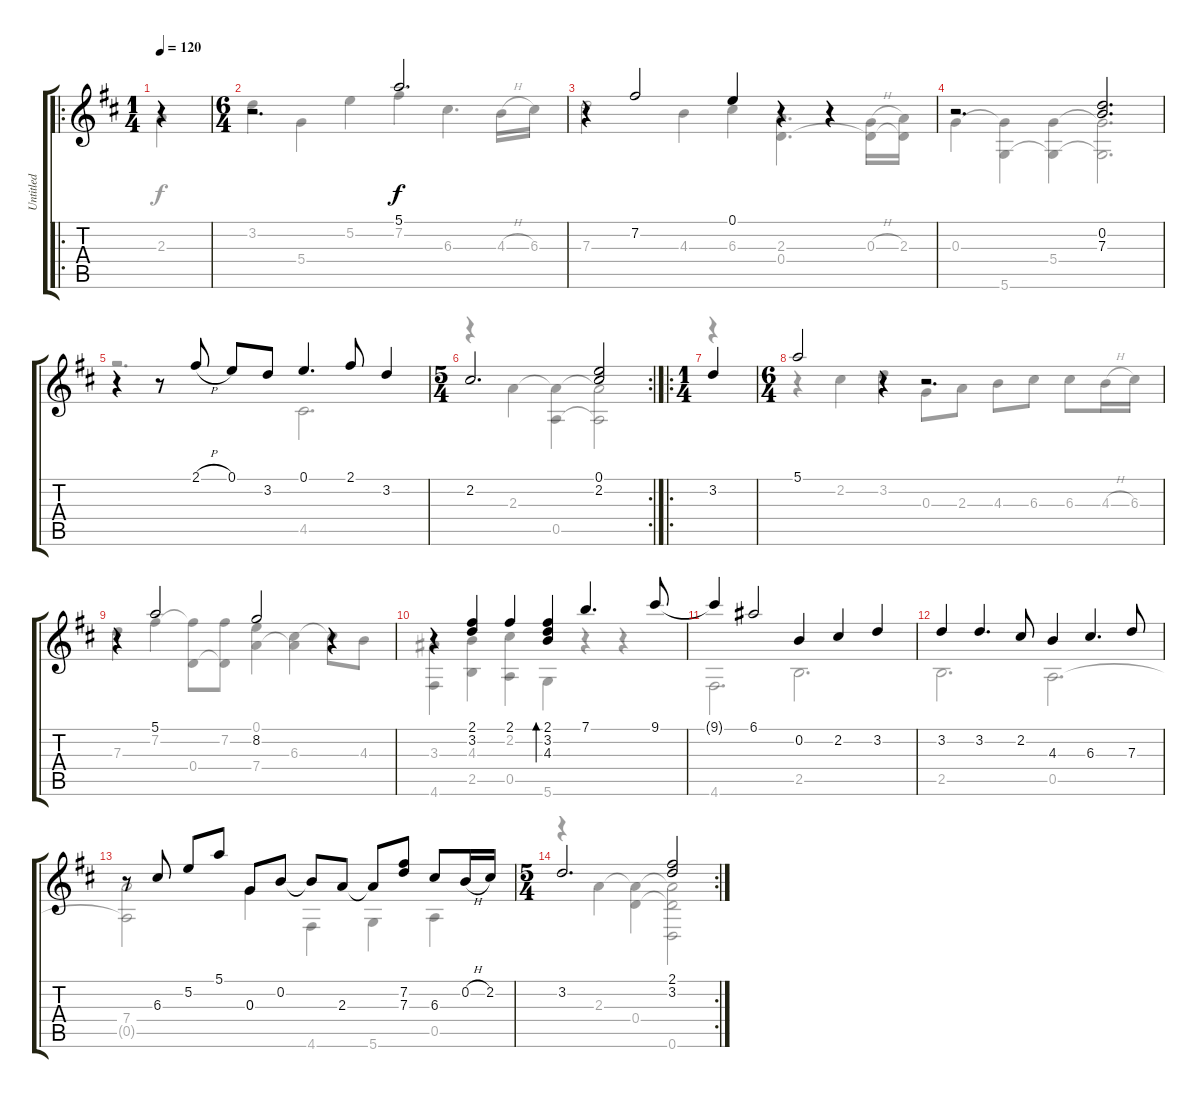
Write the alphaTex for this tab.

\track ("Untitled" "Untitled") {instrument acousticguitarnylon}
\staff {score tabs}
\tuning (E4 B3 G3 D3 A2 D2) {hide}
\voice
\ro
\ts (1 4)
\tempo 120
\clef g2
\ks d
r.4{dy f instrument acousticguitarnylon} |
\ts (6 4)
r.2{d} 5.1.2{d} |
r.4 7.2.2 0.1.4 r.4 r.4 |
r.2{d} (0.2 7.3).2{d} |
r.4 r.8 2.1{h}.8 0.1.8 3.2.8 0.1.4{d} 2.1.8 3.2.4 |
\rc 2
\ts (5 4)
2.2.2{d} (0.1 2.2).2 |
\ro
\ts (1 4)
3.2.4 |
\ts (6 4)
5.1.2 r.4 r.2{d} |
r.4 5.1.2 8.2.2 r.4 |
r.4 (2.1 3.2).4 2.1.4 (2.1 3.2 4.3).4{bd 30} 7.1.4{d} 9.1.8 |
9.1{t}.4 6.1.2 0.2.4 2.2.4 3.2.4 |
3.2.4 3.2.4{d} 2.2.8 4.3.4 6.3.4{d} 7.3.8 |
r.8 6.3.8 5.2.8 5.1.8 0.3.8 0.2.8 0.2{t}.8 2.3.8 2.3{t}.8 (7.2 7.3).8 6.3.8 0.2{h}.16 2.2.16 |
\rc 2
\ts (5 4)
3.2.2{d} (2.1 3.2).2
\voice
\clef g2
\ottava regular
\simile none
\ks d
2.3.4{dy f} |
3.2.4 5.4.4 5.2.4 7.2.4 6.3.4{d} 4.3{h}.16 6.3.16 |
7.3.2 4.3.4 6.3.4 (2.3 0.4).4{d} (0.3{h} 0.4{t}).16 (2.3 0.4{t}).16 |
0.3.4 (0.3{t} 5.6).4 (5.4 5.6{t}).4 (5.4{t} 5.6{t}).2{d} |
r.2{d} 4.5.2{d} |
r.4 2.3.4 (2.3{t} 0.5).4 (2.3{t} 0.5{t}).2 |
r.4 |
r.4 2.2.4 3.2.4 0.3.8 2.3.8 4.3.8 6.3.8 6.3.8 4.3{h}.16 6.3.16 |
7.3.4 7.2.4 (7.2{t} 0.4).8 (7.2 0.4{t}).8 (0.1 7.4).4 (6.3 7.4{t}).4 6.3{t}.8 4.3.8 |
(3.3 4.6).4 (4.3 2.5).4 (2.2 0.5).4 5.6.4 r.4 r.4 |
4.6.2{d} 2.5.2{d} |
2.5.2{d} 0.5.2{d} |
(7.4 0.5{t}).2 0.3.4 4.6.4 5.6.4 0.5.4 |
r.4 2.3.4 (2.3{t} 0.4).4 (2.3{t} 0.4{t} 0.6).2
